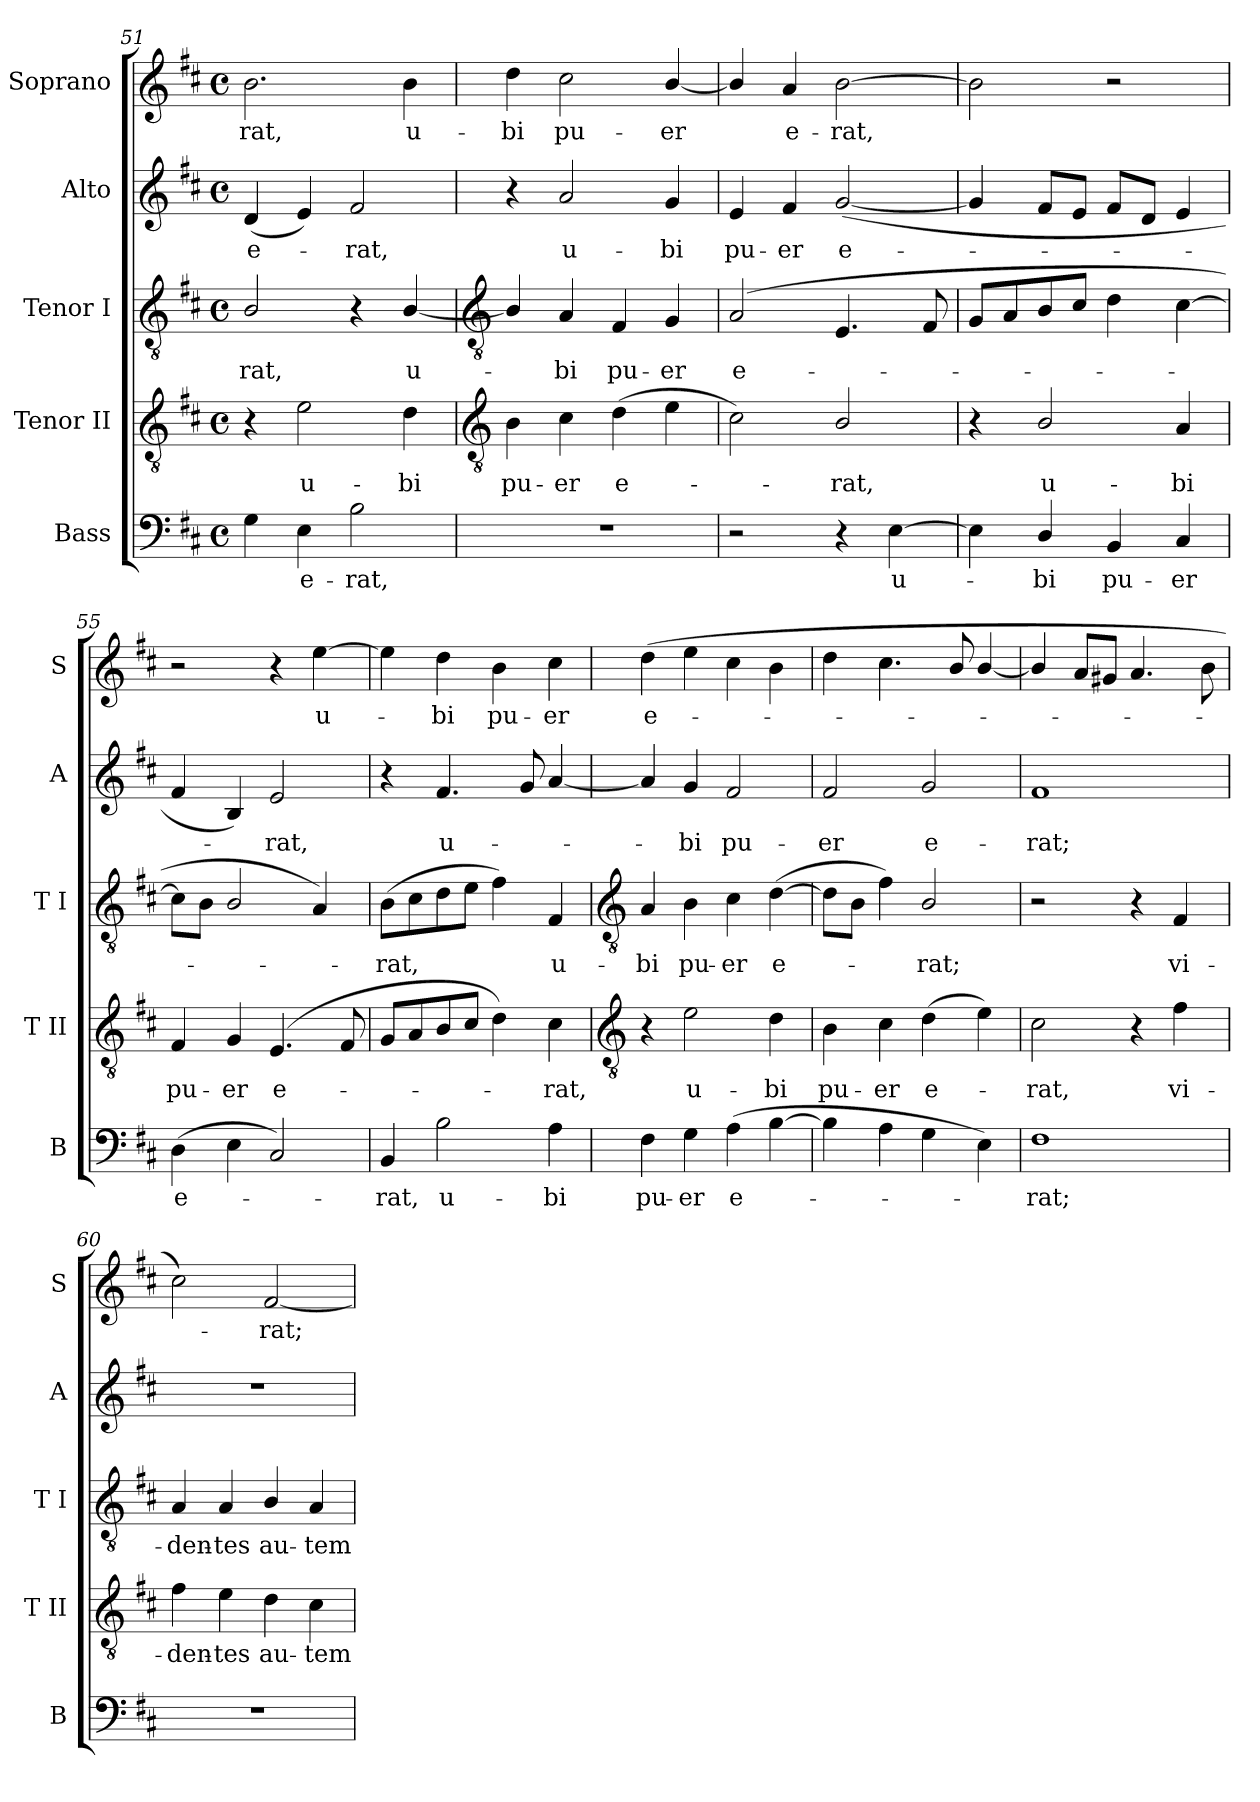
**kern	**text	**kern	**text	**kern	**text	**kern	**text	**kern	**text
*part5	*part5	*part4	*part4	*part3	*part3	*part2	*part2	*part1	*part1
*staff5	*staff5	*staff4	*staff4	*staff3	*staff3	*staff2	*staff2	*staff1	*staff1
*I"Bass	*	*I"Tenor II	*	*I"Tenor I	*	*I"Alto	*	*I"Soprano	*
*I'B	*	*I'T II	*	*I'T I	*	*I'A	*	*I'S	*
*clefF4	*	*clefGv2	*	*clefGv2	*	*clefG2	*	*clefG2	*
*k[f#c#]	*	*k[f#c#]	*	*k[f#c#]	*	*k[f#c#]	*	*k[f#c#]	*
*D:	*	*D:	*	*D:	*	*D:	*	*D:	*
*M4/4	*	*M4/4	*	*M4/4	*	*M4/4	*	*M4/4	*
*met(c)	*	*met(c)	*	*met(c)	*	*met(c)	*	*met(c)	*
=51	=51	=51	=51	=51	=51	=51	=51	=51	=51
!	!	!	!	!	!LO:LY:b	!	!LO:LY:b	!	!LO:LY:b
4G	.	4r	.	2B/	rat,	(<4d	e-	2.b	rat,
!	!LO:LY:b	!	!LO:LY:b	!	!	!	!	!	!
4E	e-	2e	u-	.	.	4e)	.	.	.
!	!LO:LY:b	!	!	!	!	!	!LO:LY:b	!	!
2B	-rat,	.	.	4r	.	2f#	rat,	.	.
!	!	!	!LO:LY:b	!	!LO:LY:b	!	!	!	!LO:LY:b
.	.	4d	-bi	[4B/	u-	.	.	4b	u-
!!LO:LB:g=z
=52	=52	=52	=52	=52	=52	=52	=52	=52	=52
*	*	*clefGv2	*	*clefGv2	*	*	*	*	*
!	!	!	!LO:LY:b	!	!	!	!	!	!LO:LY:b
1r	.	4B	pu-	4B/]	.	4r	.	4dd	-bi
!	!	!	!LO:LY:b	!	!LO:LY:b	!	!LO:LY:b	!	!LO:LY:b
.	.	4c#	-er	4A	bi	2a	u-	2cc#	pu-
!	!	!	!LO:LY:b	!	!LO:LY:b	!	!	!	!
.	.	(>4d	e-	4F#	pu-	.	.	.	.
!	!	!	!	!	!LO:LY:b	!	!LO:LY:b	!	!LO:LY:b
.	.	4e	.	4G	-er	4g	-bi	[4b/	-er
=53	=53	=53	=53	=53	=53	=53	=53	=53	=53
!	!	!	!	!	!LO:LY:b	!	!LO:LY:b	!	!
2r	.	2c#)	.	(<2A	e-	4e	pu-	4b/]	.
!	!	!	!	!	!	!	!LO:LY:b	!	!LO:LY:b
.	.	.	.	.	.	4f#	-er	4a	e-
!	!	!	!LO:LY:b	!	!	!	!LO:LY:b	!	!LO:LY:b
4r	.	2B/	rat,	4.E	.	(<[2g	e-	[2b	-rat,
!	!LO:LY:b	!	!	!	!	!	!	!	!
[4E	u-	.	.	.	.	.	.	.	.
.	.	.	.	8F#	.	.	.	.	.
=54	=54	=54	=54	=54	=54	=54	=54	=54	=54
4E]	.	4r	.	8GL	.	4g]	.	2b]	.
.	.	.	.	8A	.	.	.	.	.
!	!LO:LY:b	!	!LO:LY:b	!	!	!	!	!	!
4D/	bi	2B/	u-	8B	.	8f#L	.	.	.
.	.	.	.	8c#J	.	8eJ	.	.	.
!	!LO:LY:b	!	!	!	!	!	!	!	!
4BB	pu-	.	.	4d	.	8f#L	.	2r	.
.	.	.	.	.	.	8dJ	.	.	.
!	!LO:LY:b	!	!LO:LY:b	!	!	!	!	!	!
4C#	-er	4A	-bi	[4c#	.	4e	.	.	.
=55	=55	=55	=55	=55	=55	=55	=55	=55	=55
!	!LO:LY:b	!	!LO:LY:b	!	!	!	!	!	!
(>4D	e-	4F#	pu-	8c#L]	.	4f#	.	2r	.
.	.	.	.	8BJ	.	.	.	.	.
!	!	!	!LO:LY:b	!	!	!	!	!	!
4E	.	4G	-er	2B/	.	4B)	.	.	.
!	!	!	!LO:LY:b	!	!	!	!LO:LY:b	!	!
2C#)	.	(<4.E	e-	.	.	2e	rat,	4r	.
!	!	!	!	!	!	!	!	!	!LO:LY:b
.	.	.	.	4A)	.	.	.	[4ee	u-
.	.	8F#	.	.	.	.	.	.	.
=56	=56	=56	=56	=56	=56	=56	=56	=56	=56
!	!LO:LY:b	!	!	!	!LO:LY:b	!	!	!	!
4BB	rat,	8GL	.	(>8BL	rat,	4r	.	4ee]	.
.	.	8A	.	8c#	.	.	.	.	.
!	!LO:LY:b	!	!	!	!	!	!LO:LY:b	!	!LO:LY:b
2B	u-	8B	.	8d	.	4.f#	u-	4dd	bi
.	.	8c#J	.	8eJ	.	.	.	.	.
!	!	!	!	!	!	!	!	!	!LO:LY:b
.	.	4d)	.	4f#)	.	.	.	4b	pu-
.	.	.	.	.	.	8g	.	.	.
!	!LO:LY:b	!	!LO:LY:b	!	!LO:LY:b	!	!	!	!LO:LY:b
4A	-bi	4c#	rat,	4F#	u-	[4a	.	4cc#	-er
!!LO:LB:g=z
=57	=57	=57	=57	=57	=57	=57	=57	=57	=57
*	*	*clefGv2	*	*clefGv2	*	*	*	*	*
!	!LO:LY:b	!	!	!	!LO:LY:b	!	!	!	!LO:LY:b
4F#	pu-	4r	.	4A	-bi	4a]	.	(>4dd	e-
!	!LO:LY:b	!	!LO:LY:b	!	!LO:LY:b	!	!LO:LY:b	!	!
4G	-er	2e	u-	4B	pu-	4g	bi	4ee	.
!	!LO:LY:b	!	!	!	!LO:LY:b	!	!LO:LY:b	!	!
(>4A	e-	.	.	4c#	-er	2f#	pu-	4cc#	.
!	!	!	!LO:LY:b	!	!LO:LY:b	!	!	!	!
[4B	.	4d	-bi	(>[4d	e-	.	.	4b	.
=58	=58	=58	=58	=58	=58	=58	=58	=58	=58
!	!	!	!LO:LY:b	!	!	!	!LO:LY:b	!	!
4B]	.	4B	pu-	8dL]	.	2f#	-er	4dd	.
.	.	.	.	8BJ	.	.	.	.	.
!	!	!	!LO:LY:b	!	!	!	!	!	!
4A	.	4c#	-er	4f#)	.	.	.	4.cc#	.
!	!	!	!LO:LY:b	!	!LO:LY:b	!	!LO:LY:b	!	!
4G	.	(>4d	e-	2B/	rat;	2g	e-	.	.
.	.	.	.	.	.	.	.	8b/	.
4E)	.	4e)	.	.	.	.	.	[4b/	.
=59	=59	=59	=59	=59	=59	=59	=59	=59	=59
!	!LO:LY:b	!	!LO:LY:b	!	!	!	!LO:LY:b	!	!
1F#	rat;	2c#	rat,	2r	.	1f#	-rat;	4b/]	.
.	.	.	.	.	.	.	.	8aL	.
.	.	.	.	.	.	.	.	8g#XJ	.
.	.	4r	.	4r	.	.	.	4.a	.
!	!	!	!LO:LY:b	!	!LO:LY:b	!	!	!	!
.	.	4f#	vi-	4F#	vi-	.	.	.	.
.	.	.	.	.	.	.	.	8b	.
=60	=60	=60	=60	=60	=60	=60	=60	=60	=60
!	!	!	!LO:LY:b	!	!LO:LY:b	!	!	!	!
1r	.	4f#	-den-	4A	-den-	1r	.	2cc#)	.
!	!	!	!LO:LY:b	!	!LO:LY:b	!	!	!	!
.	.	4e	-tes	4A	-tes	.	.	.	.
!	!	!	!LO:LY:b	!	!LO:LY:b	!	!	!	!LO:LY:b
.	.	4d	au-	4B/	au-	.	.	[2f#	rat;
!	!	!	!LO:LY:b	!	!LO:LY:b	!	!	!	!
.	.	4c#	-tem	4A	-tem	.	.	.	.
=	=	=	=	=	=	=	=	=	=
*-	*-	*-	*-	*-	*-	*-	*-	*-	*-
